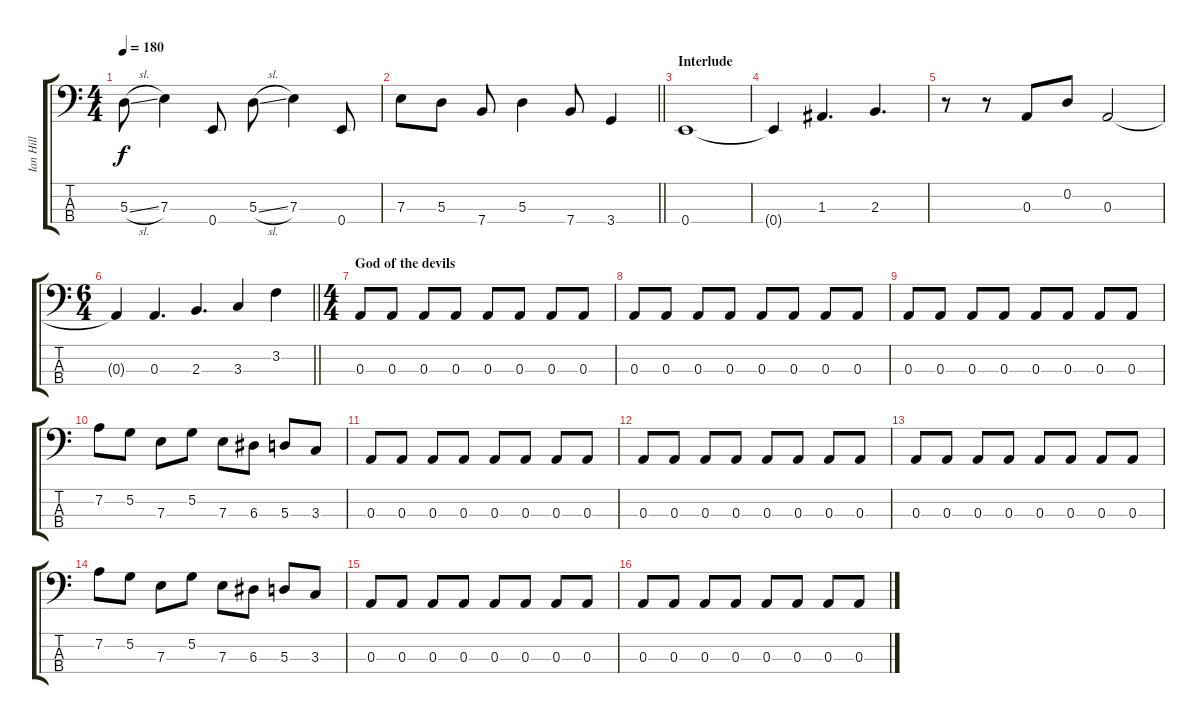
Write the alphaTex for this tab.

\track ("Ian Hill" "Ian Hill") {instrument electricbasspick}
\staff {score tabs}
\tuning (G2 D2 A1 E1) {hide}
\ts (4 4)
\tempo 180
\clef f4
\ks c
5.3{sl}.8{dy f} 7.3.4 0.4.8 5.3{sl}.8 7.3.4 0.4.8 |
\barLineRight lightlight
7.3.8 5.3.8 7.4.8 5.3.4 7.4.8 3.4.4 |
\section ("" "Interlude")
0.4.1 |
0.4{t}.4 1.3.4{d} 2.3.4{d} |
r.8 r.8 0.3.8 0.2.8 0.3.2 |
\ts (6 4)
\barLineRight lightlight
0.3{t}.4 0.3.4{d} 2.3.4{d} 3.3.4 3.2.4 |
\ts (4 4)
\section ("" "God of the devils")
0.3.8 0.3.8 0.3.8 0.3.8 0.3.8 0.3.8 0.3.8 0.3.8 |
0.3.8 0.3.8 0.3.8 0.3.8 0.3.8 0.3.8 0.3.8 0.3.8 |
0.3.8 0.3.8 0.3.8 0.3.8 0.3.8 0.3.8 0.3.8 0.3.8 |
7.2.8 5.2.8 7.3.8 5.2.8 7.3.8 6.3.8 5.3.8 3.3.8 |
0.3.8 0.3.8 0.3.8 0.3.8 0.3.8 0.3.8 0.3.8 0.3.8 |
0.3.8 0.3.8 0.3.8 0.3.8 0.3.8 0.3.8 0.3.8 0.3.8 |
0.3.8 0.3.8 0.3.8 0.3.8 0.3.8 0.3.8 0.3.8 0.3.8 |
7.2.8 5.2.8 7.3.8 5.2.8 7.3.8 6.3.8 5.3.8 3.3.8 |
0.3.8 0.3.8 0.3.8 0.3.8 0.3.8 0.3.8 0.3.8 0.3.8 |
0.3.8 0.3.8 0.3.8 0.3.8 0.3.8 0.3.8 0.3.8 0.3.8
